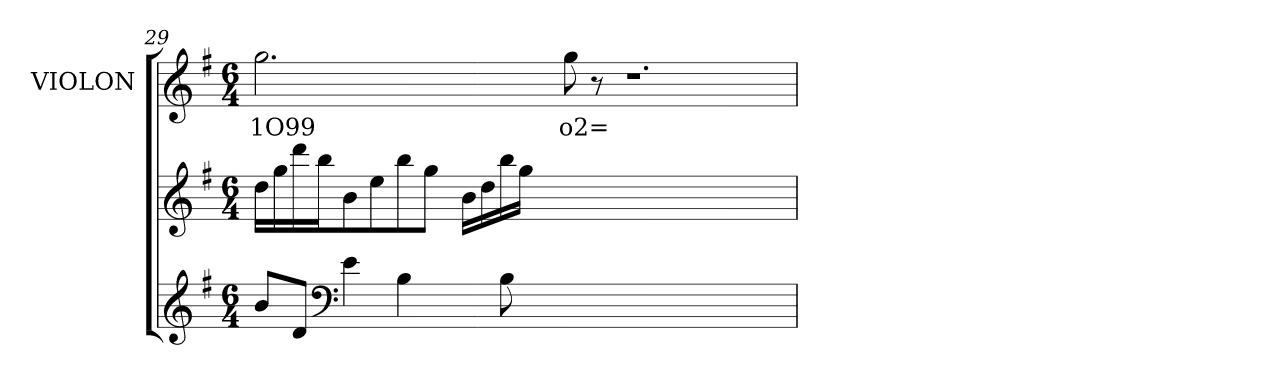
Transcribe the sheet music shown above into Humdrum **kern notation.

**kern	**kern	**kern	**text
*part3	*part2	*part1	*part1
*staff3	*staff2	*staff1	*staff1
*	*	*I"VIOLON	*
!!LO:LB:g=z
*clefG2	*clefG2	*clefG2	*
*k[f#]	*k[f#]	*k[f#]	*
*M6/4	*M6/4	*M6/4	*
=29	=29	=29	=29
*	*^	*	*
8bi/L	16ddj\LL	16ryy	2.ggj\	1O99
.	16ggj\	16ryy	.	.
8di/J	16dddj\JJ	16ryy	.	.
.	16bbj\JJ	16ryy	.	.
*clefF4	*	*	*	*
4ei\	8bj\J	8ryy	.	.
.	8eej\L	8ryy	.	.
4Bi\	8bbj\J	8ryy	.	.
.	8ggj\J	16ryy	.	.
.	.	8dZ\J	.	.
8ryy	16bj\LL	.	8ryy	.
.	16ddj\	2ryy	.	.
8Bi\	16bbj\	.	8ryy	.
.	16ggj\JJ	.	.	.
2ryy	2ryy	.	8ryy	.
.	.	.	8ggj\	o2=
.	.	.	8r	.
.	.	8.ryy	.	.
.	.	.	1.r	.
1.ryy	1.ryy	1.ryy	.	.
.	.	.	8ryy	.
*	*v	*v	*	*
=	=	=	=
*-	*-	*-	*-
